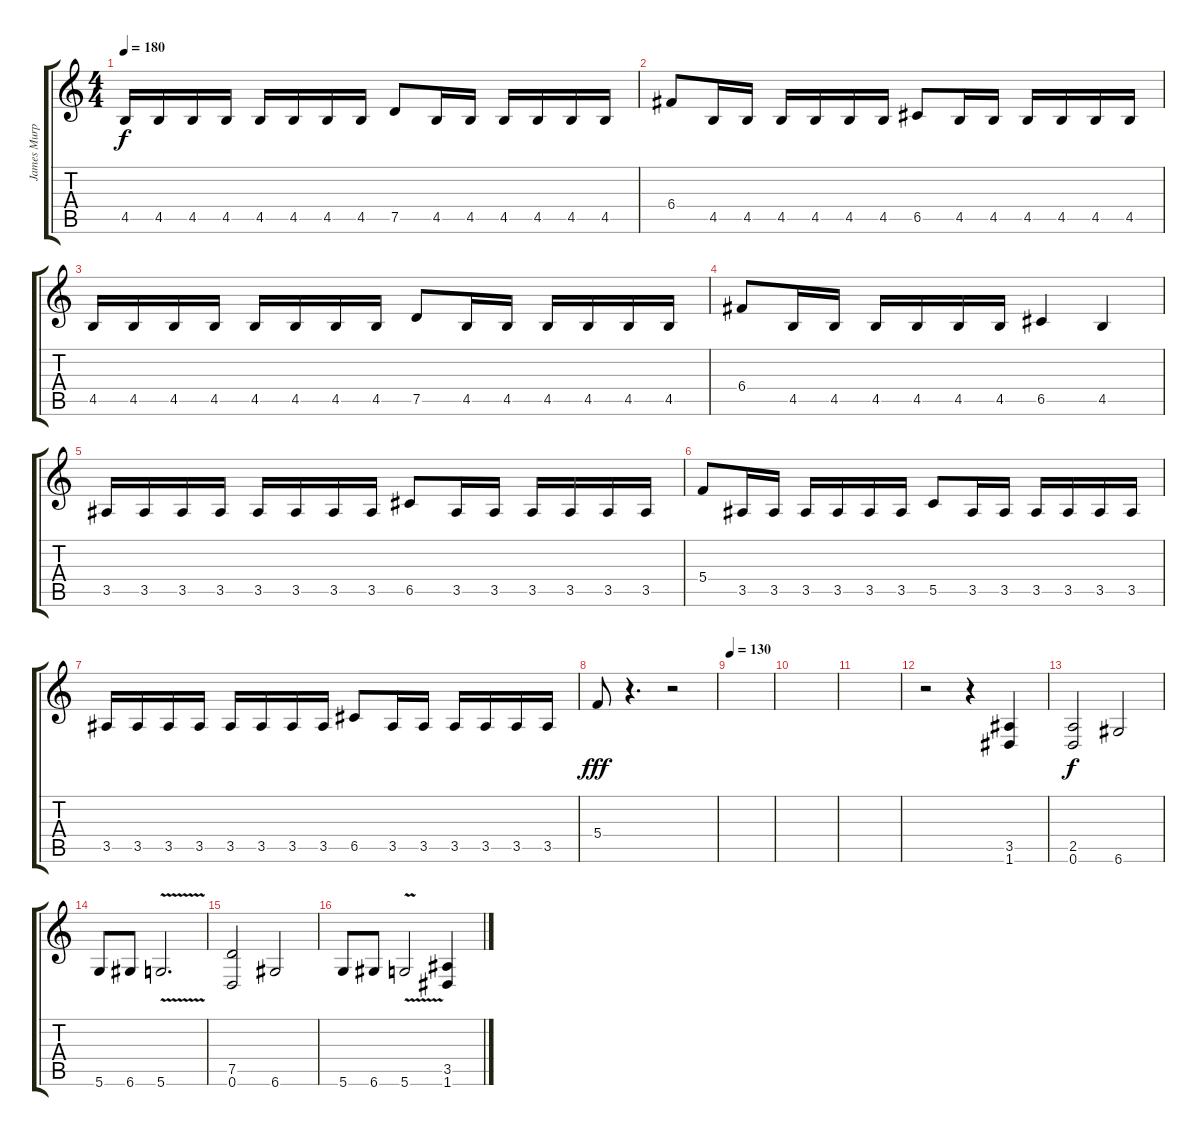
\track ("James Murphy" "James Murp") {instrument distortionguitar}
\staff {score tabs}
\tuning (D4 A3 F3 C3 G2 D2) {hide}
\ts (4 4)
\tempo 180
\clef g2
\ks c
4.5.16{dy f} 4.5.16 4.5.16 4.5.16 4.5.16 4.5.16 4.5.16 4.5.16 7.5.8 4.5.16 4.5.16 4.5.16 4.5.16 4.5.16 4.5.16 |
6.4.8 4.5.16 4.5.16 4.5.16 4.5.16 4.5.16 4.5.16 6.5.8 4.5.16 4.5.16 4.5.16 4.5.16 4.5.16 4.5.16 |
4.5.16 4.5.16 4.5.16 4.5.16 4.5.16 4.5.16 4.5.16 4.5.16 7.5.8 4.5.16 4.5.16 4.5.16 4.5.16 4.5.16 4.5.16 |
6.4.8 4.5.16 4.5.16 4.5.16 4.5.16 4.5.16 4.5.16 6.5.4 4.5.4 |
3.5.16 3.5.16 3.5.16 3.5.16 3.5.16 3.5.16 3.5.16 3.5.16 6.5.8 3.5.16 3.5.16 3.5.16 3.5.16 3.5.16 3.5.16 |
5.4.8 3.5.16 3.5.16 3.5.16 3.5.16 3.5.16 3.5.16 5.5.8 3.5.16 3.5.16 3.5.16 3.5.16 3.5.16 3.5.16 |
3.5.16 3.5.16 3.5.16 3.5.16 3.5.16 3.5.16 3.5.16 3.5.16 6.5.8 3.5.16 3.5.16 3.5.16 3.5.16 3.5.16 3.5.16 |
5.4.8{dy fff} r.4{d} r.2 |
\tempo 130
|
|
|
r.2 r.4 (3.5 1.6).4 |
(2.5 0.6).2{dy f} 6.6.2 |
5.6.8 6.6.8 5.6{v}.2{d} |
(7.5 0.6).2 6.6.2 |
5.6.8 6.6.8 5.6{v}.2 (3.5 1.6).4
